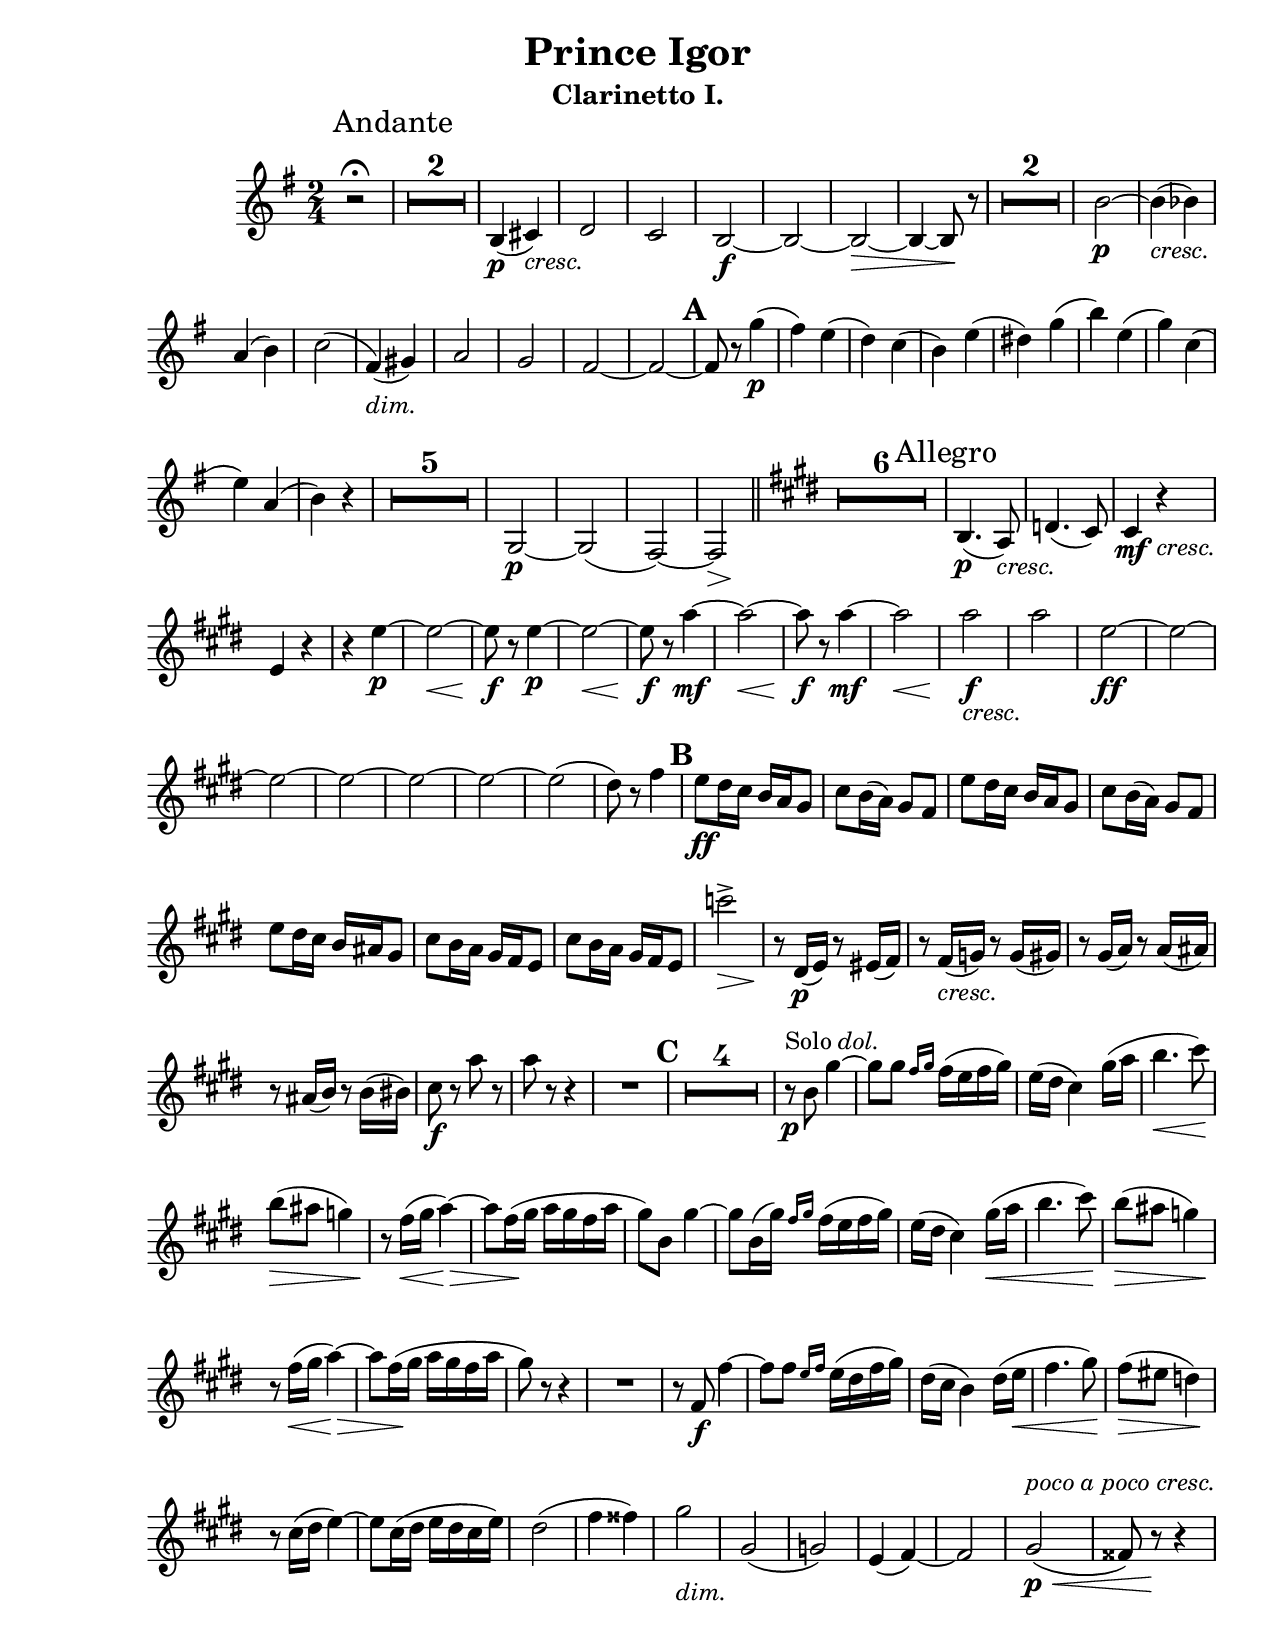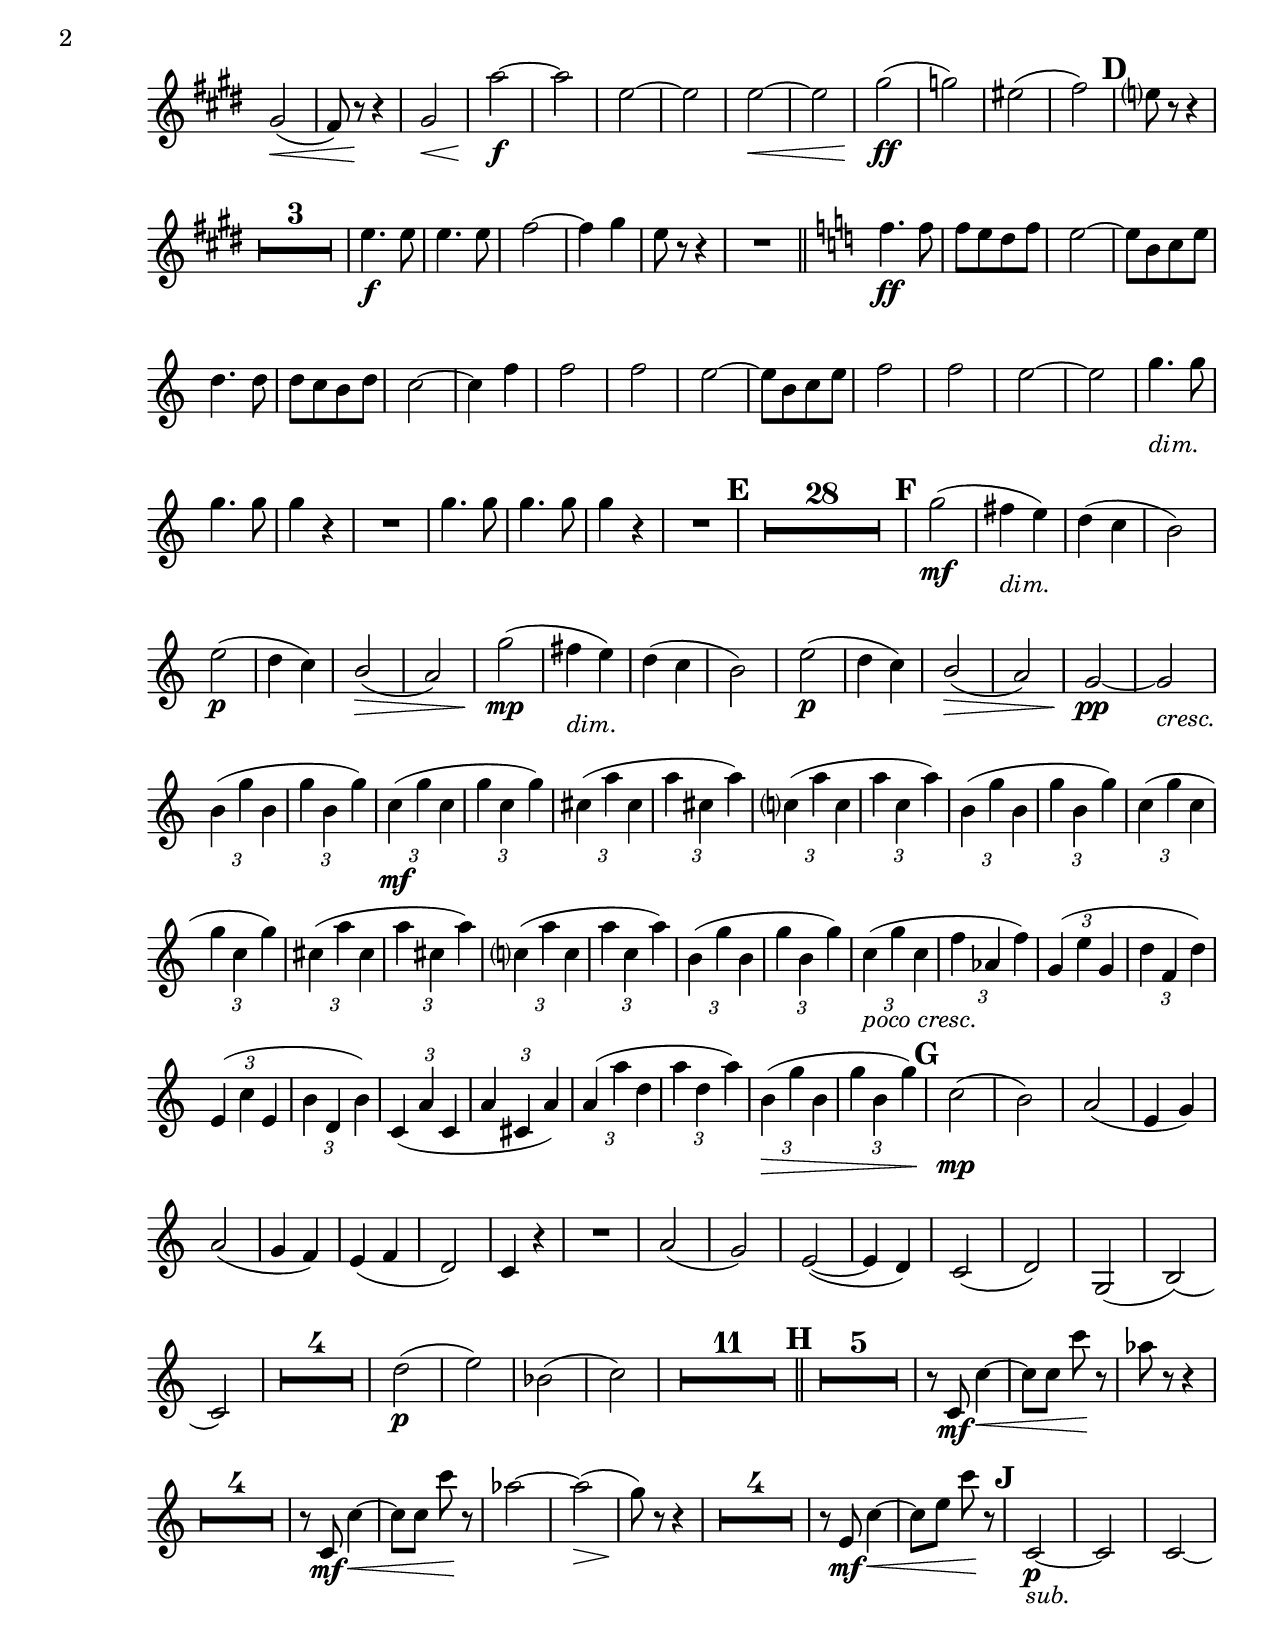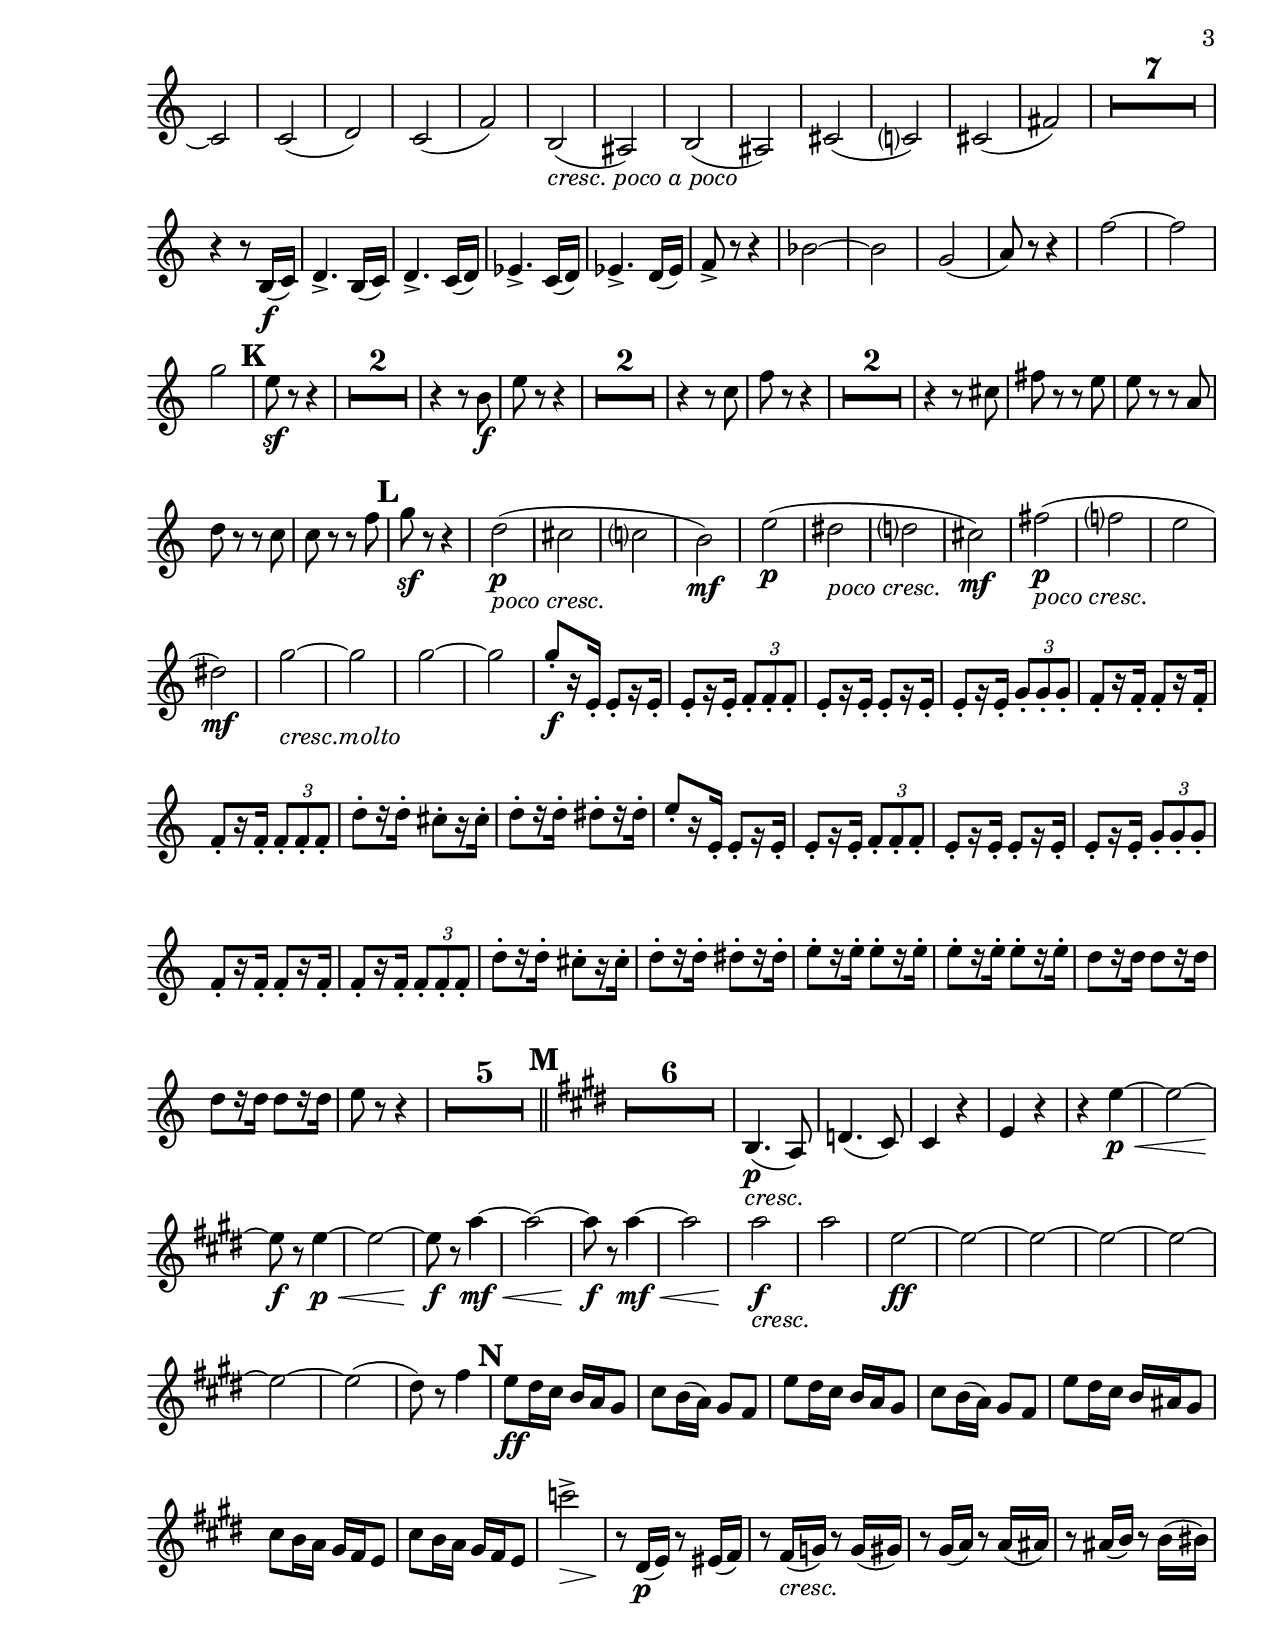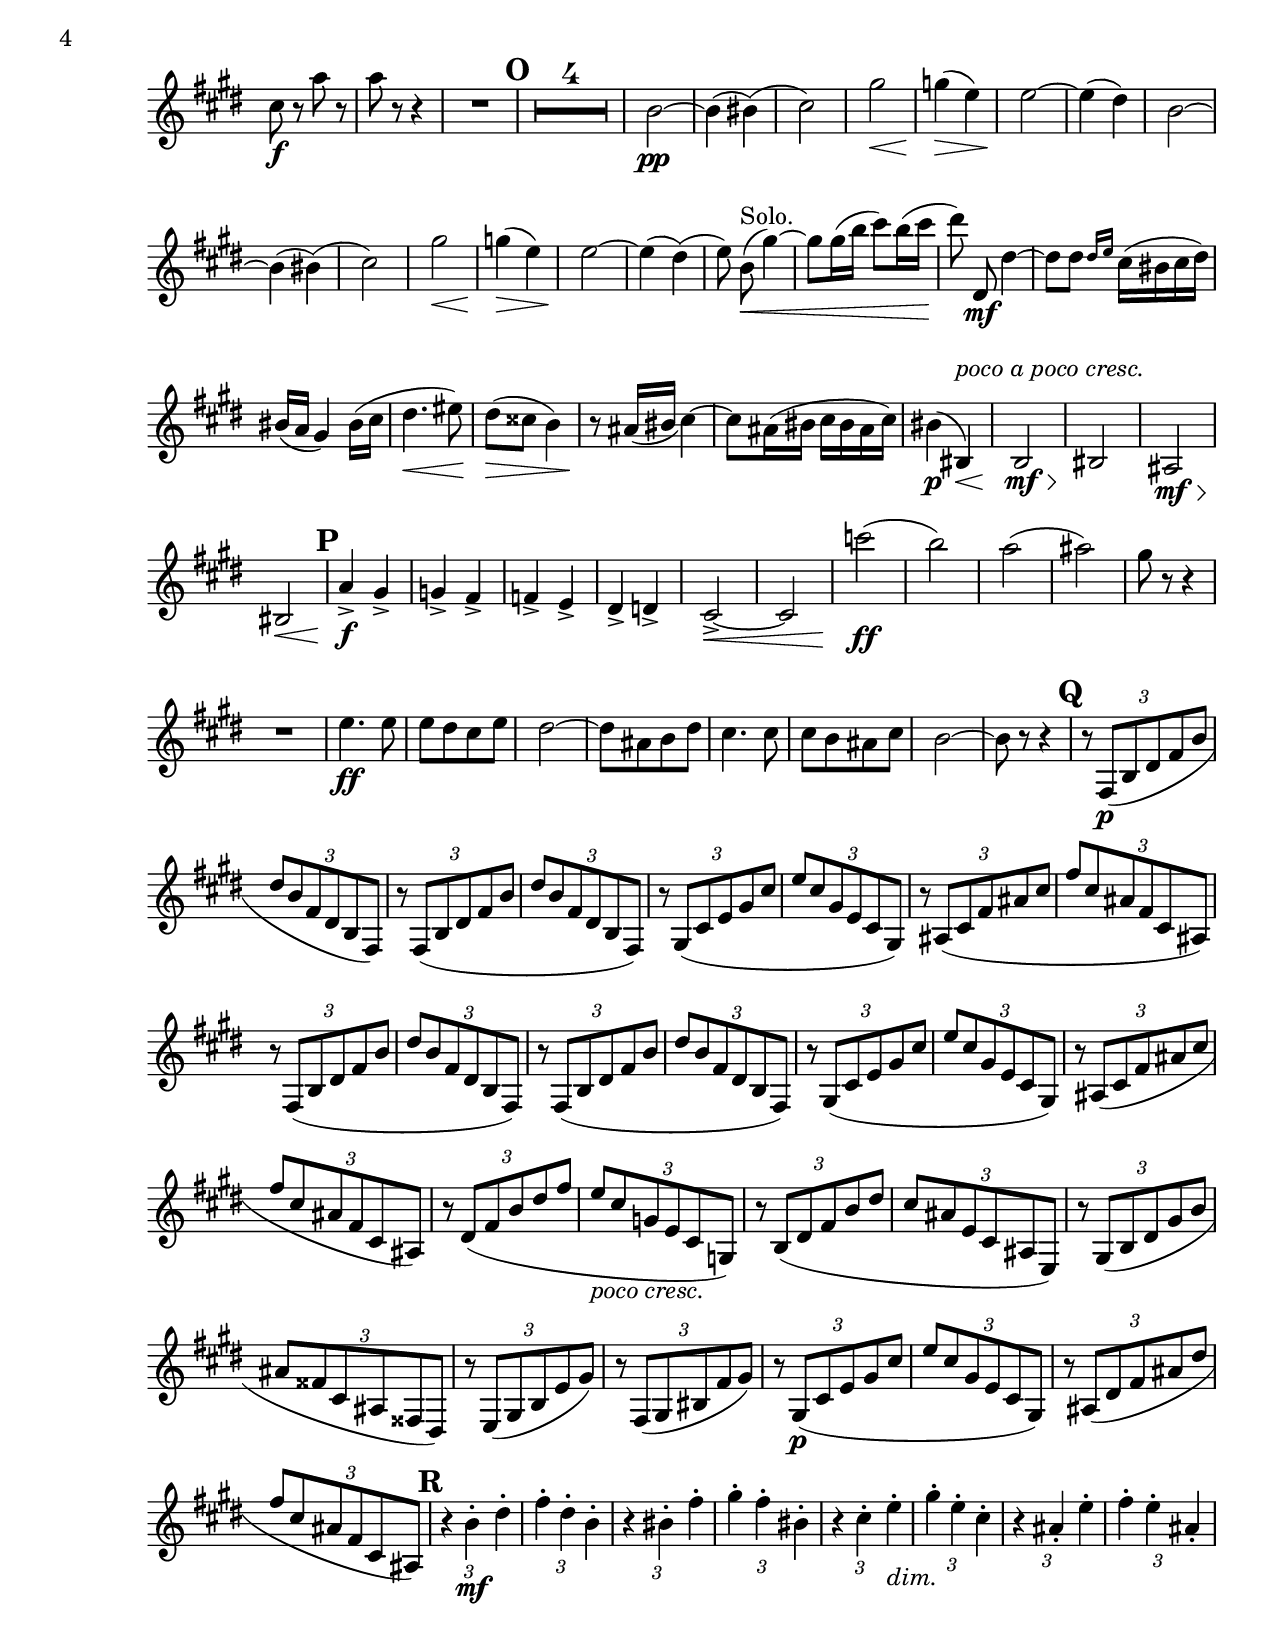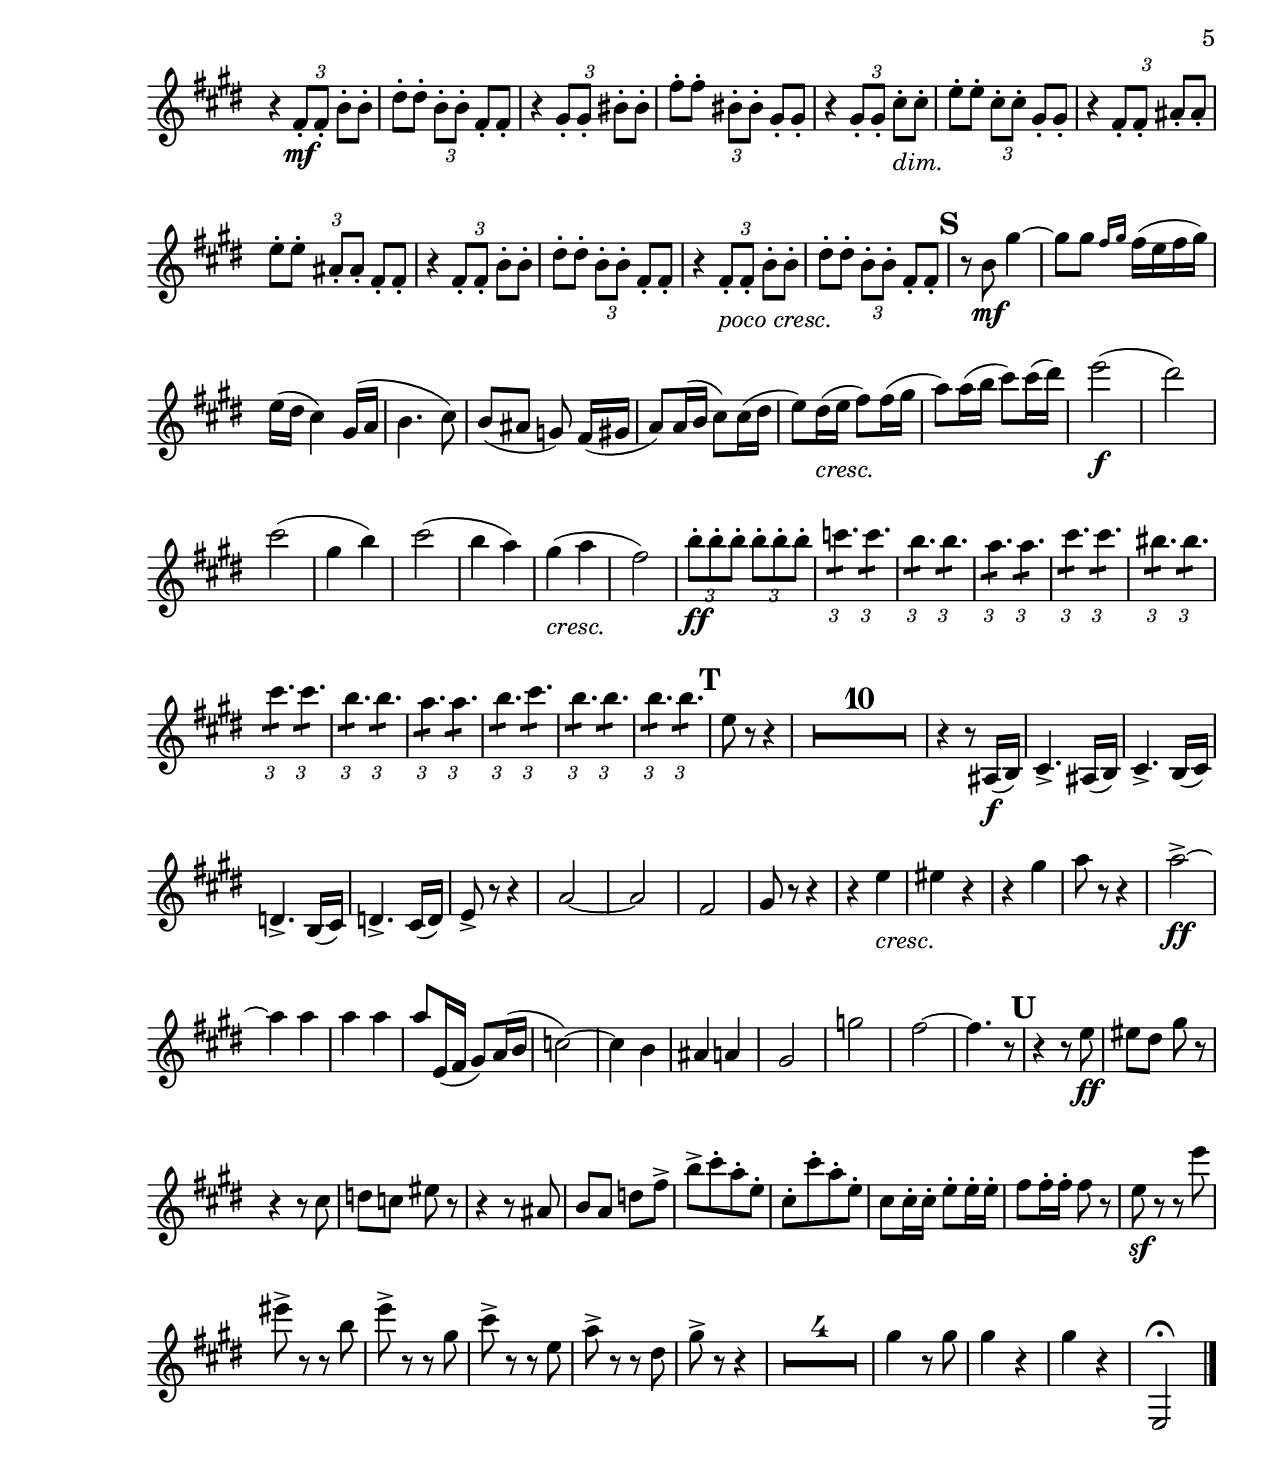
% This LilyPond file was generated by Rosegarden 13.02
\include "english.ly"
\version "2.14.2"
\header {
    title = "Prince Igor"
    subtitle = "Clarinetto I."
}
#(set-global-staff-size 21)
#(set-default-paper-size "letter")
global = { 
    \time 2/4
}
globalTempo = {
    \override Score.MetronomeMark #'transparent = ##t
    \tempo 4 = 120
}
\score {
    << % common
    \context Staff = "track 1" << 
        \set Staff.midiInstrument = "Acoustic Grand Piano"
        \set Score.skipBars = ##t
        \set Staff.printKeyCancellation = ##f
        \new Voice \global
        \new Voice \globalTempo

        \context Voice = "voice 1" {
            \override Voice.TextScript #'padding = #2.0
            \override MultiMeasureRest #'expand-limit = 1
            \override TupletBracket #'bracket-visibility = ##f
            \once \override Staff.TimeSignature #'style = #'() 
            \time 2/4
            
            \clef "treble"
            \key e \minor
            r2 -\fermata \mark "Andante"  |
            R2*2  |
            b 4 \p _( cs' _\markup { \italic "cresc." } )  |
%% 5
            d' 2  |
            c' 2  |
            b 2 \f _~  |
            b 2 _~  |
            b 2 _~ \>  |
%% 10
            b 4 _~ b 8 \! r  |
            R2*2  |
            b' 2 \p ^~  |
            b' 4 _\markup { \italic "cresc." } ^( bf' )  |
%% 15
            a' 4 ^( b' )  |
            c'' 2 ^( 
            fs' 4 _\markup { \italic "dim." } ) _( gs' )  |
            a' 2  |
            g' 2  |
%% 20
            fs' 2 _~  |
            fs' 2 _~  |
            \mark \default %A
            fs' 8 r g'' 4 \p ^( 
            fs'' 4 ) e'' ^( 
            d'' 4 ) c'' ^( 
%% 25
            b' 4 ) e'' ^( 
            ds'' 4 ) g'' ^( 
            b'' 4 ) e'' ^( 
            g'' 4 ) c'' ^( 
            e'' 4 ) a' ^( 
%% 30
            b' 4 ) r  |
            R2*5  |
            g 2 \p _~  |
            g 2 _( 
            fs 2 ) _~  |
            << fs 2 { s4 \> s4 \! } >> \bar "||"
%% 40
            \key e \major
            R2*6 \mark "Allegro"  |
            b 4. \p _( a 8 _\markup { \italic "cresc." } )  |
            d' 4. _( cs' 8 )  |
            cs' 4 \mf r_\markup { \italic "cresc." }   |
            e' 4 r  |
%% 50
            r4 e'' \p ^~ 
            e'' 2 \< ^~  |
            e'' 8 \f r e'' 4 \p ^~ 
            e'' 2 \< ^~  |
            e'' 8 \f r a'' 4 \mf ^~ 
%% 55
            a'' 2 \< ^~  |
            a'' 8 \f r a'' 4 \mf ^~ 
            a'' 2 \<  |
            a'' 2 \f _\markup { \italic "cresc." }  |
            a'' 2  |
%% 60
            e'' 2 \ff ^~  |
            e'' 2 ^~  |
            e'' 2 ^~  |
            e'' 2 ^~  |
            e'' 2 ^~  |
%% 65
            e'' 2 ^~  |
            e'' 2 ^( 
            ds'' 8 ) r fs'' 4  |
            \mark \default %B
            e'' 8 \ff [ ds'' 16 cs'' ] b' [ a' gs' 8 ]  |
            cs'' 8 [ b' 16 ^( a' ) ] gs' 8 [ fs' ]  |
%% 70
            e'' 8 [ ds'' 16 cs'' ] b' [ a' gs' 8 ]  |
            cs'' 8 [ b' 16 ^( a' ) ] gs' 8 [ fs' ]  |
            e'' 8 [ ds'' 16 cs'' ] b' [ as' gs' 8 ]  |
            cs'' 8 [ b' 16 a' ] gs' [ fs' e' 8 ]  |
            cs'' 8 [ b' 16 a' ] gs' [ fs' e' 8 ]  |
%% 75
            c''' 2 -> \>  |
            r8 \! ds' 16 \p _( [ e' ] ) r8 es' 16 _( [ fs' ] )  |
            r8 fs' 16 _\markup { \italic "cresc." } _( [ g' ] ) r8 g' 16 _( [ gs' ] )  |
            r8 gs' 16 _( [ a' ] ) r8 a' 16 _( [ as' ] )  |
            r8 as' 16 _( [ b' ] ) r8 b' 16 ^( [ bs' ] )  |
%% 80
            cs'' 8 \f r a'' r  |
            a'' 8 r r4  |
            R2  |
            \mark \default %C
            R2*4  |
            r8 \p ^\markup { "Solo" \italic "dol." } b' gs'' 4 ^~  |
            gs'' 8 [ gs'' ] \grace { fs'' 16 [ gs'' ] } fs'' 16 ^( [ e'' fs'' gs'' ] )  |
            e'' 16 ^( [ ds'' ] cs'' 4 ) gs'' 16 ^( [ a'' ] 
%% 90
            b'' 4. \< cs''' 8 )  |
            b'' 8 \! ^( \> [ as'' ] g'' 4 )  |
            r8 \! fs'' 16 \< ^( [ gs'' ] a'' 4 \> ) ^~  |
            a'' 8 [ fs'' 16 \! ^( gs'' ] a'' [ gs'' fs'' a'' ] 
            gs'' 8 ) [ b' ] gs'' 4 ^~  |
%% 95
            gs'' 8 [ b' 16 ^( gs'' ) ] \grace { fs'' 16 [ gs'' ] } fs'' ^( [ e'' fs'' gs'' ) ]  |
            e'' 16 ^( [ ds'' ] cs'' 4 ) gs'' 16 ^( \< [ a'' ] 
            b'' 4. cs''' 8 )  |
            b'' 8 \> ^( [ as'' ] g'' 4 )  |
            r8 \! fs'' 16 \< ^( [ gs'' ] a'' 4 ) \> ^~  |
%% 100
            a'' 8 [ fs'' 16 \! ^( gs'' ] a'' [ gs'' fs'' a'' ] 
            gs'' 8 ) r r4  |
            R2  |
            r8 fs' \f fs'' 4 ^~  |
            fs'' 8 [ fs'' ] \grace { e'' 16 [ fs'' ] } e'' 16 ^( [ ds'' fs'' gs'' ) ]  |
%% 105
            ds'' 16 ^( [ cs'' ] b' 4 ) ds'' 16 ^( [ e'' \< ] 
            fs'' 4. gs'' 8 \! )  |
            fs'' 8 \> ^( [ es'' ] d'' 4 \! )  |
            r8 cs'' 16 ^( [ ds'' ] e'' 4 ) ^~  |
            e'' 8 [ cs'' 16 ^( ds'' ] e'' [ ds'' cs'' e'' ) ]  |
%% 110
            ds'' 2 ^( 
            fs'' 4 fss'' )  |
            gs'' 2 _\markup { \italic "dim." }  |
            gs' 2 _( 
            g' 2 )  |
%% 115
            e' 4 _( fs' ) _~  |
            fs' 2  |
            gs' 2 \p ^\markup { \italic "poco a poco cresc." } _( \< 
            fss' 8 ) r \! r4  |
            gs' 2 _( \< 
%% 120
            fs' 8 ) r \! r4  |
            gs' 2 \<  |
            a'' 2 \f \! ^~  |
            a'' 2  |
            e'' 2 ^~  |
%% 125
            e'' 2  |
            e'' 2 \< ^~ 
            e'' 2  |
            gs'' 2 \ff \! ^( 
            g'' 2 )  |
%% 130
            es'' 2 ^( 
            fs'' 2 )  |
            \mark \default %D
            e''? 8 r r4  |
            R2*3  |
            e'' 4. \f e'' 8  |
            e'' 4. e'' 8  |
            fs'' 2 ^~  |
            fs'' 4 gs''  |
%% 140
            e'' 8 r r4  |
            R2  \bar "||"
            \key c \major
            f'' 4. \ff f'' 8  |
            f'' 8 [ e'' d'' f'' ]  |
            e'' 2 ^~  |
%% 145
            e'' 8 [ b' c'' e'' ]  |
            d'' 4. d'' 8  |
            d'' 8 [ c'' b' d'' ]  |
            c'' 2 ^~  |
            c'' 4 f''  |
%% 150
            f'' 2  |
            f'' 2  |
            e'' 2 ^~  |
            e'' 8 [ b' c'' e'' ]  |
            f'' 2  |
%% 155
            f'' 2  |
            e'' 2 ^~  |
            e'' 2  |
            g'' 4. _\markup { \italic "dim." } g'' 8  |
            g'' 4. g'' 8  |
%% 160
            g'' 4 r  |
            R2  |
            g'' 4. g'' 8  |
            g'' 4. g'' 8  |
            g'' 4 r  |
%% 165
            R2  |
            \mark \default %E
            R2*28  |
            \mark \default %F
            g'' 2 \mf ^( 
%% 195
            fs'' 4 _\markup { \italic "dim." } e'' )  |
            d'' 4 ^( c'' 
            b' 2 )  |
            e'' 2 \p ^( 
            d'' 4 c'' )  |
%% 200
            \stemUp b' 2 _( \> \stemNeutral 
            a' 2 )  |
            g'' 2 \mp \! ^( 
            fs'' 4 _\markup { \italic "dim." } e'' )  |
            d'' 4 ^( c'' 
%% 205
            b' 2 )  |
            e'' 2 \p ^( 
            d'' 4 c'' )  |
            \stemUp b' 2 _( \> \stemNeutral 
            a' 2 )  |
%% 210
            g' 2 \pp \! _~  |
            g' 2 _\markup { \italic "cresc." }  |
            \times 2/3 { \stemDown b' 4 ^( g'' b' } \stemNeutral 
            \times 2/3 { \stemDown g'' 4 b' g'' ) } \stemNeutral  |
            \times 2/3 { \stemDown c'' 4 \mf ^( g'' c'' } \stemNeutral 
%% 215
            \times 2/3 { \stemDown g'' 4 c'' g'' ) } \stemNeutral  |
            \times 2/3 { \stemDown cs'' 4 ^( a'' cs'' } \stemNeutral 
            \times 2/3 { \stemDown a'' 4 cs'' a'' ) } \stemNeutral  |
            \times 2/3 { \stemDown c''? 4 ^( a'' c'' } \stemNeutral 
            \times 2/3 { \stemDown a'' 4 c'' a'' ) } \stemNeutral  |
%% 220
            \times 2/3 { \stemDown b' 4 ^( g'' b' } \stemNeutral 
            \times 2/3 { \stemDown g'' 4 b' g'' ) } \stemNeutral  |
            \times 2/3 { \stemDown c'' 4 ^( g'' c'' } \stemNeutral 
            \times 2/3 { \stemDown g'' 4 c'' g'' ) } \stemNeutral  |
            \times 2/3 { \stemDown cs'' 4 ^( a'' cs'' } \stemNeutral 
%% 225
            \times 2/3 { \stemDown a'' 4 cs'' a'' ) } \stemNeutral  |
            \times 2/3 { \stemDown c''? 4 ^( a'' c'' } \stemNeutral 
            \times 2/3 { \stemDown a'' 4 c'' a'' ) } \stemNeutral  |
            \times 2/3 { \stemDown b' 4 ^( g'' b' } \stemNeutral 
            \times 2/3 { \stemDown g'' 4 b' g'' ) } \stemNeutral  |
%% 230
            \times 2/3 { \stemDown c'' 4 _\markup { \italic "poco cresc." } ^( g'' c'' } \stemNeutral 
            \times 2/3 { \stemDown f'' 4 \stemUp af' \stemDown f'' ) } \stemNeutral  |
            \times 2/3 { g' 4 ^( \stemDown e'' \stemNeutral g' } 
            \times 2/3 { d'' 4 \stemUp f' \stemNeutral d'' ) }  |
            \times 2/3 { \stemUp e' 4 ^( \stemNeutral c'' \stemUp e' } \stemNeutral 
%% 235
            \times 2/3 { b' 4 \stemUp d' \stemNeutral b' ) }  |
            \times 2/3 { \stemUp c' 4 _( a' c' } \stemNeutral 
            \times 2/3 { \stemUp a' 4 cs' a' ) } \stemNeutral  |
            \times 2/3 { \stemUp a' 4 ^( \stemNeutral a'' d'' } 
            \times 2/3 { \stemDown a'' 4 d'' a'' ) } \stemNeutral  |
%% 240
            \times 2/3 { \stemDown b' 4 ^( \> g'' b' } \stemNeutral 
            \times 2/3 { \stemDown g'' 4 b' g'' ) } \stemNeutral  |
            \mark \default %G
            c'' 2 \mp \! ^( 
            b' 2 )  |
%% 245
            a' 2 _( 
            e' 4 g' )  |
            a' 2 _( 
            g' 4 f' )  |
            e' 4 _( f' 
%% 250
            d' 2 )  |
            c' 4 r  |
            R2  |
            a' 2 _( 
            g' 2 )  |
%% 260
            e' 2 _( _~  |
            e' 4 d' )  |
            c' 2 _( 
            d' 2 )  |
            g 2 _( 
%% 265
            b 2 ) _( 
            c' 2 )  |
            R2*4  |
            d'' 2 \p ^( 
            e'' 2 )  |
            bf' 2 ^( 
%% 275
            c'' 2 )  |
            R2*11  \bar "||"
            \mark \default %H
            R2*5  |
%% 285
            r8 c' \mf c'' 4 \< ^~ 
            c'' 8 [ c'' ] c''' \! r  |
            af'' 8 r r4  |
            R2*4  |
            r8 c' \mf c'' 4 \< ^~ 
            c'' 8 [ c'' ] c''' \! r  |
            af'' 2 ^~ 
%% 295
            af'' 2 \> ^( 
            g'' 8 ) \! r r4  |
            R2*4  |
            r8 e' \mf c'' 4 \< ^~ 
            c'' 8 [ e'' ] c''' \! r  |
            \mark \default %prints as J, but should be I; there is no J
            c' 2 \p _\markup { \italic "sub." } _~  |
            c' 2  |
%% 305
            c' 2 _~  |
            c' 2  |
            c' 2 _( 
            d' 2 )  |
            c' 2 _( 
%% 310
            f' 2 )  |
            b 2 _\markup { \italic "cresc. poco a poco" } _( 
            as 2 )  |
            b 2 _( 
            as 2 )  |
%% 315
            cs' 2 _( 
            c'? 2 )  |
            cs' 2 _( 
            fs' 2 )  |
            R2*7  |
            r4 r8 b 16 \f _( [ c' ] )  |
            d' 4. -> b 16 _( [ c' ] )  |
            d' 4. -> c' 16 _( [ d' ] )  |
            ef' 4. -> c' 16 _( [ d' ] )  |
%% 330
            ef' 4. -> d' 16 _( [ ef' ] )  |
            f' 8 -> r r4  |
            bf' 2 ^~  |
            bf' 2  |
            g' 2 _( 
%% 335
            a' 8 ) r r4  |
            f'' 2 ^~  |
            f'' 2  |
            g'' 2  |
            \mark \default %K
            e'' 8 \sf r r4  |
%% 340
            R2*2  |
            r4 r8 b' \f  |
            e'' 8 r r4  |
            R2*2  |
            r4 r8 c''  |
            f'' 8 r r4  |
            R2*2  |
%% 350
            r4 r8 cs''  |
            fs'' 8 r r e''  |
            e'' 8 r r a'  |
            d'' 8 r r c''  |
            c'' 8 r r f''  |
%% 355
            \mark \default %L
            g'' 8 \sf r r4  |
            d'' 2 \p _\markup { \italic "poco cresc." } ^( 
            cs'' 2  |
            c''? 2  |
            b' 2 \mf )  |
%% 360
            e'' 2 \p ^( 
            ds'' 2 _\markup { \italic "poco cresc." }  |
            d''? 2  |
            cs'' 2 \mf )  |
            fs'' 2 \p _\markup { \italic "poco cresc." } ^( 
%% 365
            f''? 2  |
            e'' 2  |
            ds'' 2 \mf )  |
            g'' 2 _\markup { \italic "cresc.molto" } ^~  |
            g'' 2  |
%% 370
            g'' 2 ^~  |
            g'' 2  |
            \stemUp g'' 8 \f -. [ r16 e' -. ] \stemNeutral e' 8 -. [ r16 e' -. ]  |
            e' 8 -. [ r16 e' -. ] \times 2/3 { f' 8 -. f' -. f' -. }  |
            e' 8 -. [ r16 e' -. ] e' 8 -. [ r16 e' -. ]  |
%% 375
            e' 8 -. [ r16 e' -. ] \times 2/3 { g' 8 -. g' -. g' -. }  |
            f' 8 -. [ r16 f' -. ] f' 8 -. [ r16 f' -. ]  |
            f' 8 -. [ r16 f' -. ] \times 2/3 { f' 8 -. f' -. f' -. }  |
            d'' 8 -. [ r16 d'' -. ] cs'' 8 -. [ r16 cs'' -. ]  |
            d'' 8 -. [ r16 d'' -. ] ds'' 8 -. [ r16 ds'' -. ]  |
%% 380
            e'' 8 -. [ r16 e' -. ] e' 8 -. [ r16 e' -. ]  |
            e' 8 -. [ r16 e' -. ] \times 2/3 { f' 8 -. f' -. f' -. }  |
            e' 8 -. [ r16 e' -. ] e' 8 -. [ r16 e' -. ]  |
            e' 8 -. [ r16 e' -. ] \times 2/3 { g' 8 -. g' -. g' -. }  |
            f' 8 -. [ r16 f' -. ] f' 8 -. [ r16 f' -. ]  |
%% 385
            f' 8 -. [ r16 f' -. ] \times 2/3 { f' 8 -. f' -. f' -. }  |
            d'' 8 -. [ r16 d'' -. ] cs'' 8 -. [ r16 cs'' -. ]  |
            d'' 8 -. [ r16 d'' -. ] ds'' 8 -. [ r16 ds'' -. ]  |
            e'' 8 -. [ r16 e'' -. ] e'' 8 -. [ r16 e'' -. ]  |
            e'' 8 -. [ r16 e'' -. ] e'' 8 -. [ r16 e'' -. ]  |
%% 390
            d'' 8 [ r16 d'' ] d'' 8 [ r16 d'' ]  |
            d'' 8 [ r16 d'' ] d'' 8 [ r16 d'' ]  |
            e'' 8 r r4  |
            R2*5  \bar "||"
            \mark \default %M
            \key e \major
            R2*6  |
            b 4. \p _\markup { \italic "cresc." } _( a 8 )  |
%% 405
            d' 4. _( cs' 8 )  |
            cs' 4 r  |
            e' 4 r  |
            r4 e'' \p \< ^~ 
            e'' 2 ^~  |
%% 410
            e'' 8 \f r e'' 4 \p \< ^~ 
            e'' 2 ^~  |
            e'' 8 \f r a'' 4 \mf \< ^~ 
            a'' 2 ^~  |
            a'' 8 \f r a'' 4 \mf \< ^~ 
%% 415
            a'' 2  |
            a'' 2 \f _\markup { \italic "cresc." }  |
            a'' 2  |
            e'' 2 \ff ^~  |
            e'' 2 ^~  |
%% 420
            e'' 2 ^~  |
            e'' 2 ^~  |
            e'' 2 ^~  |
            e'' 2 ^~  |
            e'' 2 ^( 
%% 425
            ds'' 8 ) r fs'' 4  |
            \mark \default %N
            e'' 8 \ff [ ds'' 16 cs'' ] b' [ a' gs' 8 ]  |
            cs'' 8 [ b' 16 ^( a' ) ] gs' 8 [ fs' ]  |
            e'' 8 [ ds'' 16 cs'' ] b' [ a' gs' 8 ]  |
            cs'' 8 [ b' 16 ^( a' ) ] gs' 8 [ fs' ]  |
%% 430
            e'' 8 [ ds'' 16 cs'' ] b' [ as' gs' 8 ]  |
            cs'' 8 [ b' 16 a' ] gs' [ fs' e' 8 ]  |
            cs'' 8 [ b' 16 a' ] gs' [ fs' e' 8 ]  |
            c''' 2 -> \>  |
            r8 \! ds' 16 \p _( e' ) r8 es' 16 _( fs' )  |
%% 435
            r8 fs' 16 _\markup { \italic "cresc." } _( g' ) r8 g' 16 _( gs' )  |
            r8 gs' 16 _( a' ) r8 a' 16 _( as' )  |
            r8 as' 16 _( b' ) r8 b' 16 ^( bs' )  |
            cs'' 8 \f r a'' r  |
            a'' 8 r r4  |
%% 440
            R2  |
            \mark \default %O
            R2*4  |
%% 445
            b' 2 \pp ^~  |
            b' 4 ^( bs' ) ^( 
            cs'' 2 )  |
            gs'' 2 \<  |
            g'' 4 \! ^( \> e'' )  |
%% 450
            e'' 2 \! ^~  |
            e'' 4 ^( ds'' )  |
            b' 2 ^~  |
            b' 4 ^( bs' ) ^( 
            cs'' 2 )  |
%% 455
            gs'' 2 \<  |
            g'' 4 \! ^( \> e'' )  |
            e'' 2 \! ^~  |
            e'' 4 ^( ds'' ) ^( 
            \autoBeamOff e'' 8 ) b' ^\markup "Solo." ^( \< gs'' 4 ) ^~ \autoBeamOn
%% 460
            gs'' 8 [ gs'' 16 ^( b'' ] cs''' 8 ) [ b'' 16 ^( cs''' ] 
            \autoBeamOff ds''' 8 \! ) ds' \mf ds'' 4 ^~ \autoBeamOn  |
            ds'' 8 ds'' \grace { ds'' 16 [ e'' ] } cs'' 16 ^( [ bs' cs'' ds'' ) ]  |
            bs' 16 _( [ a' ] gs' 4 ) bs' 16 ^( [ cs'' ] 
            ds'' 4. \< es'' 8 )  |
%% 465
            ds'' 8 \! \> ^( [ css'' ] b' 4 )  |
            r8 \! as' 16 _( bs' cs'' 4 ) ^~  |
            cs'' 8 [ as' 16 ^( bs' ] cs'' [ bs' as' cs'' ) ]  |
            bs' 4 \p ^( bs ^\markup { \italic "poco a poco cresc." } ) \<  |
            b 2 \mf \>  |
%% 470
            bs 2 \!  |
            as 2 \mf \>  |
            bs 2 \<  |
            \mark \default %P
            a' 4 \f -> \! gs' ->  |
            g' 4 -> fs' ->  |
%% 475
            f' 4 -> e' ->  |
            ds' 4 -> d' ->  |
            cs' 2 -> \< _~ 
            cs' 2  |
            c''' 2 \ff \! ^( 
%% 480
            b'' 2 )  |
            a'' 2 ^( 
            as'' 2 )  |
            gs'' 8 r r4  |
            R2  |
%% 485
            e'' 4. \ff e'' 8  |
            e'' 8 [ ds'' cs'' e'' ]  |
            ds'' 2 ^~  |
            ds'' 8 [ as' b' ds'' ]  |
            cs'' 4. cs'' 8  |
%% 490
            cs'' 8 [ b' as' cs'' ]  |
            b' 2 ^~  |
            b' 8 r r4  |
            \mark \default %Q
            \times 2/3 { r8 fs \p _( [ b ds' fs' b' ] } 
            \times 2/3 { ds'' 8 [ b' fs' ds' b fs ] ) }  |
%% 495
            \times 2/3 { r8 fs _( [ b ds' fs' b' ] } 
            \times 2/3 { ds'' 8 [ b' fs' ds' b fs ] ) }  |
            \times 2/3 { r8 gs _( [ cs' e' gs' cs'' ] } 
            \times 2/3 { e'' 8 [ cs'' gs' e' cs' gs ] ) }  |
            \times 2/3 { r8 as _( [ cs' fs' as' cs'' ] } 
%% 500
            \times 2/3 { fs'' 8 [ cs'' as' fs' cs' as ] ) }  |
            \times 2/3 { r8 fs _( [ b ds' fs' b' ] } 
            \times 2/3 { ds'' 8 [ b' fs' ds' b fs ] ) }  |
            \times 2/3 { r8 fs _( [ b ds' fs' b' ] } 
            \times 2/3 { ds'' 8 [ b' fs' ds' b fs ] ) }  |
%% 505
            \times 2/3 { r8 gs _( [ cs' e' gs' cs'' ] } 
            \times 2/3 { e'' 8 [ cs'' gs' e' cs' gs ] ) }  |
            \times 2/3 { r8 as _( [ cs' fs' as' cs'' ] } 
            \times 2/3 { fs'' 8 [ cs'' as' fs' cs' as ] ) }  |
            \times 2/3 { r8 ds' _( [ fs' b' ds'' fs'' ] } 
%% 510
            \times 2/3 { e'' 8 _\markup { \italic "poco cresc." } [ cs'' g' e' cs' g ] ) }  |
            \times 2/3 { r8 b _( [ ds' fs' b' ds'' ] } 
            \times 2/3 { cs'' 8 [ as' e' cs' as e ] ) }  |
            \times 2/3 { r8 gs _( [ b ds' gs' b' ] } 
            \times 2/3 { as' 8 [ fss' cs' as fss ds ] ) }  |
%% 515
            \times 2/3 { r8 e _( [ gs b e' gs' ] ) }  |
            \times 2/3 { r8 fs _( [ gs bs fs' gs' ] ) }  |
            \times 2/3 { r8 gs \p _( [ cs' e' gs' cs'' ] } 
            \times 2/3 { e'' 8 [ cs'' gs' e' cs' gs ] ) }  |
            \times 2/3 { r8 as _( [ ds' fs' as' ds'' ] } 
%% 520
            \times 2/3 { fs'' 8 [ cs'' as' fs' cs' as ] ) }
            \mark \default %R
            \times 2/3 { r4 b' \mf -. ds'' -. }  |
            \times 2/3 { fs'' 4 -. ds'' -. b' -. }  |
            \times 2/3 { r4 bs' -. fs'' -. }  |
            \times 2/3 { gs'' 4 -. fs'' -. bs' -. }  |
%% 525
            \times 2/3 { r4 cs'' -. e'' _\markup { \italic "dim." } -. }  |
            \times 2/3 { gs'' 4 -. e'' -. cs'' -. }  |
            \times 2/3 { r4 as' -. e'' -. }  |
            \times 2/3 { fs'' 4 -. e'' -. as' -. }  |
            \times 2/3 { r4 fs' 8 \mf -. [ fs' -. ] b' -. [ b' -. ] } 
%% 530
            \times 2/3 { ds'' 8 -. [ ds'' -. ] b' -. [ b' -. ] fs' -. [ fs' -. ] }
            \times 2/3 { r4 gs' 8 -. [ gs' -. ] bs' -. [ bs' -. ] }
            \times 2/3 { fs'' 8 -. [ fs'' -. ] bs' -. [ bs' -. ] gs' -. [ gs' -. ] }
            \times 2/3 { r4 gs' 8 -. [ gs' -. ] cs'' _\markup { \italic "dim." } -. [ cs'' -. ] }
            \times 2/3 { e'' 8 -. [ e'' -. ] cs'' -. [ cs'' -. ] gs' -. [ gs' -. ] }
%% 535
            \times 2/3 { r4 fs' 8 -. [ fs' -. ] as' -. [ as' -. ] }
            \times 2/3 { e'' 8 -. [ e'' -. ] as' -. [ as' -. ] fs' -. [ fs' -. ] }
            \times 2/3 { r4 fs' 8 -. [ fs' -. ] b' -. [ b' -. ] }
            \times 2/3 { ds'' 8 -. [ ds'' -. ] b' -. [ b' -. ] fs' -. [ fs' -. ] }
            \times 2/3 { r4 fs' 8 _\markup { \italic "poco cresc." } -. [ fs' -. ] b' -. [ b' -. ] }
%% 540
            \times 2/3 { ds'' 8 -. [ ds'' -. ] b' -. [ b' -. ] fs' -. [ fs' -. ] }
            \mark \default %S
            r8 b' \mf gs'' 4 ^~  |
            gs'' 8 gs'' \grace { fs'' 16 [ gs'' ] } fs'' 16 ^( e'' fs'' gs'' )  |
            e'' 16 ^( [ ds'' ] cs'' 4 ) gs' 16 ^( [ a' ] 
            b' 4. cs'' 8 )  |
%% 545
            b' 8 _( [ as' ] g' ) fs' 16 _( [ gs' ] 
            a' 8 ) a' 16 ^( b' cs'' 8 ) cs'' 16 ^( ds''  |
            e'' 8 ) ds'' 16 _\markup { \italic "cresc." } ^( e'' fs'' 8 ) fs'' 16 ^( gs''  |
            a'' 8 ) a'' 16 ^( b'' cs''' 8 ) cs''' 16 ^( ds''' )  |
            e''' 2 \f ^( 
%% 550
            ds''' 2 )  |
            cs''' 2 ^( 
            gs'' 4 b'' )  |
            cs''' 2 ^( 
            b'' 4 a'' )  |
%% 555
            gs'' 4 _\markup { \italic "cresc." } ^( a'' 
            fs'' 2 )  |
            \times 2/3 { b'' 8 \ff -. b'' -. b'' -. } \times 2/3 { b'' -. b'' -. b'' -. }  |
            \times 2/3 { c''' 4.:8 } \times 2/3 { c''' :8 }  |
            \times 2/3 { b'' :8 } \times 2/3 { b'' :8 }  |
%% 560
            \times 2/3 { a'' :8 } \times 2/3 { a'' :8 }  |
            \times 2/3 { cs''' :8 } \times 2/3 { cs''' :8 }  |
            \times 2/3 { bs'' :8 } \times 2/3 { bs'' :8 }  |
            \times 2/3 { cs''' :8 } \times 2/3 { cs''' :8 }  |
            \times 2/3 { b'' :8 } \times 2/3 { b'' :8 }  |
%% 565
            \times 2/3 { a'' :8 } \times 2/3 { a'' :8 }  |
            \times 2/3 { b'' :8 } \times 2/3 { cs''' :8 }  |
            \times 2/3 { b'' :8 } \times 2/3 { b'' :8 }  |
            \times 2/3 { b'' :8 } \times 2/3 { b'' :8 }  |
            \mark \default %T
            e'' 8 r r4  |
%%570
            R2*10  |
%% 580
            r4 r8 as 16 \f _( b )  |
            cs' 4. -> as 16 _( b )  |
            cs' 4. -> b 16 _( cs' )  |
            d' 4. -> b 16 _( cs' )  |
            d' 4. -> cs' 16 _( d' )  |
%% 585
            e' 8 -> r r4  |
            a' 2 _~  |
            a' 2  |
            fs' 2  |
            gs' 8 r r4  |
%% 590
            r4 e'' _\markup { \italic "cresc." }  |
            es'' 4 r  |
            r4 gs''  |
            a'' 8 r r4  |
            a'' 2 \ff -> ^~  |
%% 595
            a'' 4 a''  |
            a'' 4 a''  |
            \stemUp a'' 8 e' 16 _( fs' \stemNeutral gs' 8 ) a' 16 ^( b'  |
            c'' 2 ) ^~  |
            c'' 4 b'  |
%% 600
            as' 4 a'  |
            gs' 2  |
            g'' 2  |
            fs'' 2 ^~  |
            fs'' 4. r8  |
%% 605
            \mark \default %U
            r4 r8 e'' \ff  |
            es'' 8 [ ds'' ] gs'' r  |
            r4 r8 cs''  |
            d'' 8 [ c'' ] es'' r  |
            r4 r8 as'  |
%% 610
            b' 8 a' d'' fs'' ->  |
            b'' 8 -> [ cs''' -. a'' -. e'' -. ]  |
            cs'' 8 -. [ cs''' -. a'' -. e'' -. ]  |
            cs'' 8 [ cs'' 16 -. cs'' -. ] e'' 8 -. [ e'' 16 -. e'' -. ]  |
            fs'' 8 [ fs'' 16 -. fs'' -. ] fs'' 8 r  |
            e'' 8 \sf r r e'''  |
%% 615
            es''' 8 -> r r b''  |
            e''' 8 -> r r gs''  |
            cs''' 8 -> r r e''  |
            a'' 8 -> r r ds''  |
            gs'' 8 -> r r4  |
%% 620
            R2*4  |
            gs'' 4 r8 gs''  |
%% 625
            gs'' 4 r  |
            gs'' 4 r  |
            e 2 -\fermata  \bar "|."
        } % Voice
    >> % Staff (final) ends

>> % notes

\layout {
    indent = 3.0\cm
short-indent = 1.5\cm
    \context { \Staff \RemoveEmptyStaves }
    \context { \GrandStaff \accepts "Lyrics" }
    \context { \Score \remove "Bar_number_engraver" }
}
% uncomment to enable generating midi file from the lilypond source
%     \midi {
%     } 
} % score
